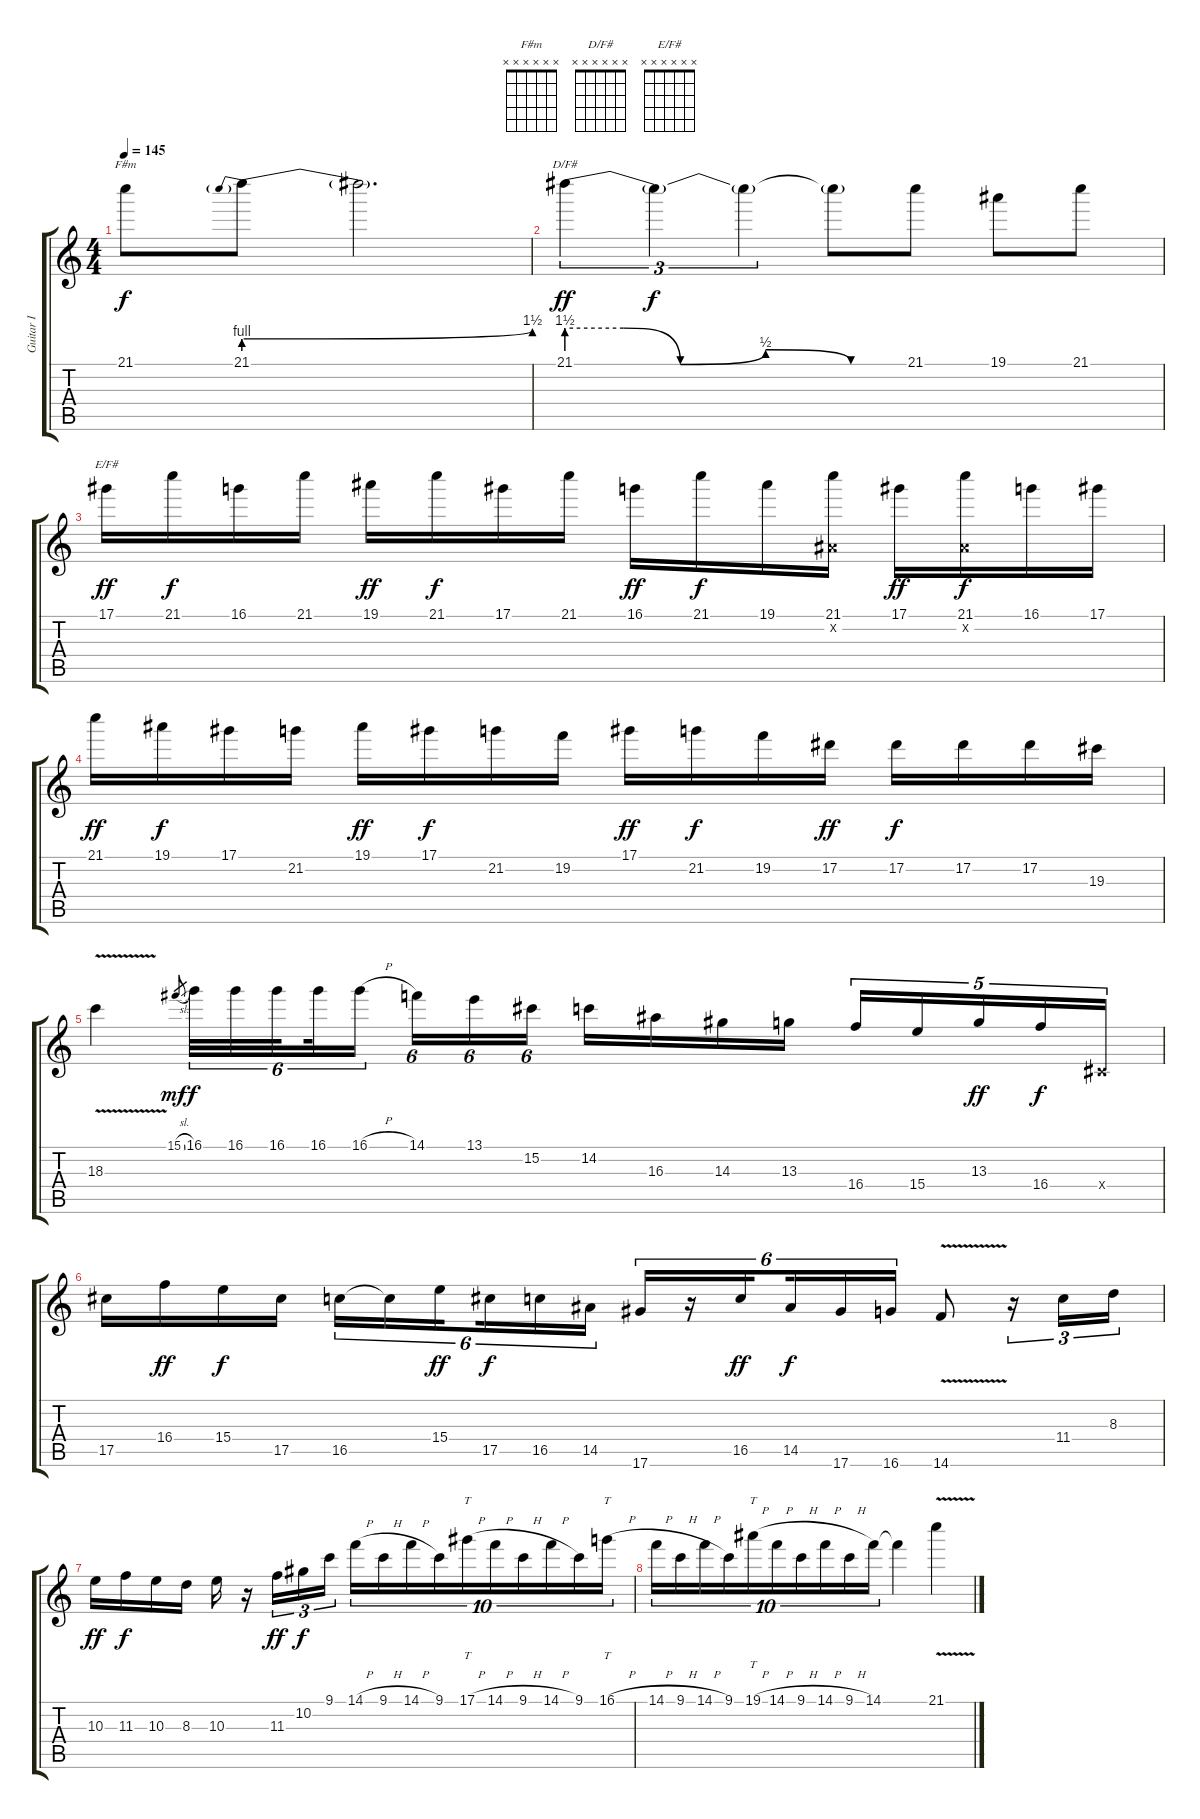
\track ("Guitar I" "Guitar I") {instrument overdrivenguitar}
\staff {score tabs}
\tuning (Eb4 Bb3 Gb3 Db3 Ab2 Eb2) {hide}
\chord ("F#m" x x x x x x)
\chord ("D/F#" x x x x x x)
\chord ("E/F#" x x x x x x)
\ts (4 4)
\tempo 145
\clef g2
\ks c
21.1{t}.8{ch "F#m" dy f} 21.1{be (prebendbend 0 4 60 6)}.8 21.1{t}.2{d} |
21.1{be (custom 0 6 10 6 20 0 35 2 50 0 60 0)}.4{tu (3 2) ch "D/F#" dy ff} 21.1{t}.4{tu (3 2) dy f} 21.1{t}.4{tu (3 2)} 21.1{t}.8 21.1.8 19.1.8 21.1.8 |
17.1.16{ch "E/F#" dy ff} 21.1.16{dy f} 16.1.16 21.1.16 19.1.16{dy ff} 21.1.16{dy f} 17.1.16 21.1.16 16.1.16{dy ff} 21.1.16{dy f} 19.1.16 (21.1 0.2{x}).16 17.1.16{dy ff} (21.1 0.2{x}).16{dy f} 16.1.16 17.1.16 |
21.1.16{dy ff} 19.1.16{dy f} 17.1.16 21.2.16 19.1.16{dy ff} 17.1.16{dy f} 21.2.16 19.2.16 17.1.16{dy ff} 21.2.16{dy f} 19.2.16 17.2.16{dy ff} 17.2.16{dy f} 17.2.16 17.2.16 19.3.16 |
18.3{v}.4 15.1{sl}.8{gr dy mf} 16.1.32{tu (6 4) dy f} 16.1.32{tu (6 4)} 16.1.32{tu (6 4) beam splitsecondary} 16.1.32{tu (6 4)} 16.1{h}.16{tu (6 4) beam splitsecondary} 14.1.16{tu (6 4)} 13.1.16{tu (6 4)} 15.2.16{tu (6 4)} 14.2.16 16.3.16 14.3.16 13.3.16 16.4.16{tu (5 4)} 15.4.16{tu (5 4)} 13.3.16{tu (5 4) dy ff} 16.4.16{tu (5 4) dy f} 0.4{x}.16{tu (5 4)} |
17.5.16 16.4.16{dy ff} 15.4.16{dy f} 17.5.16 16.5.16{tu (6 4)} 16.5{t}.16{tu (6 4)} 15.4.16{tu (6 4) dy ff beam splitsecondary} 17.5.16{tu (6 4) dy f} 16.5.16{tu (6 4)} 14.5.16{tu (6 4)} 17.6.16{tu (6 4)} r.16{tu (6 4)} 16.5.16{tu (6 4) dy ff beam splitsecondary} 14.5.16{tu (6 4) dy f} 17.6.16{tu (6 4)} 16.6.16{tu (6 4)} 14.6{v}.8 r.16{tu (3 2)} 11.4.16{tu (3 2)} 8.3.16{tu (3 2)} |
10.3.16{dy ff} 11.3.16{dy f} 10.3.16 8.3.16 10.3.16 r.16 11.3.16{tu (3 2) dy ff} 10.2.16{tu (3 2) dy f} 9.1.16{tu (3 2)} 14.1{h}.16{tu (10 8)} 9.1{h}.16{tu (10 8)} 14.1{h}.16{tu (10 8)} 9.1.16{tu (10 8)} 17.1{h}.16{tt tu (10 8)} 14.1{h}.16{tu (10 8)} 9.1{h}.16{tu (10 8)} 14.1{h}.16{tu (10 8)} 9.1.16{tu (10 8)} 16.1{h}.16{tt tu (10 8)} |
14.1{h}.16{tu (10 8)} 9.1{h}.16{tu (10 8)} 14.1{h}.16{tu (10 8)} 9.1.16{tu (10 8)} 19.1{h}.16{tt tu (10 8)} 14.1{h}.16{tu (10 8)} 9.1{h}.16{tu (10 8)} 14.1{h}.16{tu (10 8)} 9.1{h}.16{tu (10 8)} 14.1.16{tu (10 8)} 14.1{t}.4 21.1{v}.4
